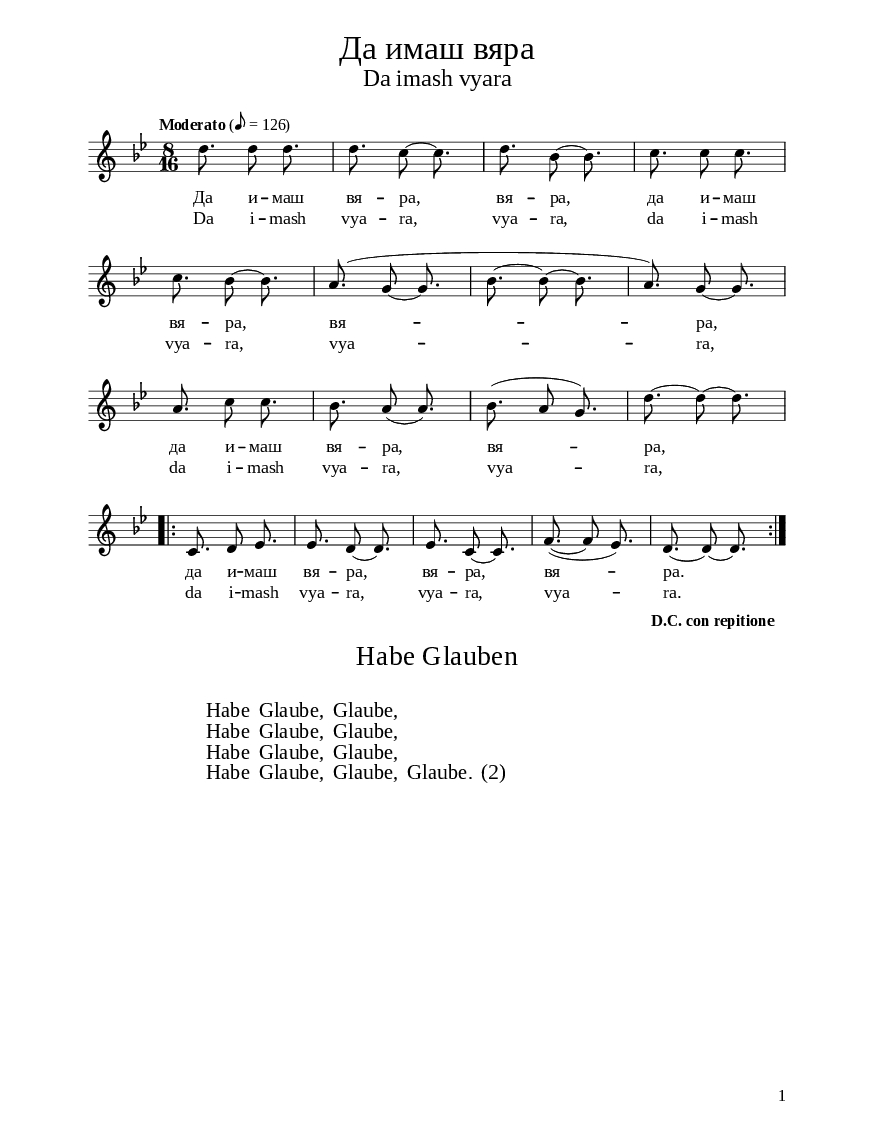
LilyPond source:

\version "2.24.1"

% include paper part and global functions
\include "include/globals.ily"

\bookpart {
  \label #'ref110_1
  \tocItem \markup "Да имаш вяра – Da imash vyara"
  \include "include/bookpart-paper.ily"
  \score {
    \include "include/score-layout.ily"


    \new Voice \relative c' {
      \clef treble
      \key g \minor
      \time 8/16
      \tempoFunc "Moderato" 8 "126"
      \autoBeamOff

      d'8. d8 d8. | % 2
      d8. c8 ~ c8. | % 3
      d8. bes8 ~ bes8. | % 4
      c8. c8 c8. \break | % 5
      c8. bes8 ~ bes8. | % 6
      a8. ( g8 ~ g8. | % 7
      bes8. ~ bes8 ~ bes8. | % 8
      a8. ) g8 ~ g8. \break | % 9
      a8. c8 c8. |
      bes8. a8 ( a8. ) | % 11
      bes8. ( a8 g8. ) | % 12
      d'8. ~ d8 ~ d8. \break | % 13
      \repeat volta 2 {
        c,8. d8 es8. | % 14
        es8. d8 ~ d8. | % 15
        es8. c8 ~ c8. | % 16
        f8. ( ~ f8 es8. ) | % 17
        d8. ~ d8 ~ d8.
      }

    }

    \addlyrics {
      Да и -- маш
      вя -- ра, вя -- ра, да и -- маш вя -- ра, вя --
      ра, да и -- маш вя -- ра, вя -- ра, да и --
      маш вя -- ра, вя -- ра, вя -- ра.}
      \addlyrics {
        Da i -- mash vya
        -- ra, vya -- ra, da i -- mash vya -- ra, vya -- ra, da i --
        mash vya -- ra, vya -- ra, da i -- mash vya -- ra, vya --
        ra, vya -- ra.}

        \header {
          title = \titleFunc "Да имаш вяра" "Da imash vyara"
        }

        \midi{}

      } % score

      \markup \dc-one "D.C. con repitione"
      

      % include foreign translation(s) of the song

      %\pageBreak
      \version "2.20.0"

\markup \fill-line { \fontsize #deTitleFontSize "Habe Glauben" }
\markup \null
\markup \null
\markup \fontsize #deCoupletFontSize {
  \hspace #10
  \override #`(baseline-skip . ,deCoupletBaselineSkip)

  \column {
     \line { " " }
      \line { " " Habe Glaube, Glaube,}

   \line { " "Habe Glaube, Glaube,}

   \line { " "Habe Glaube, Glaube,}

   \line { " "Habe Glaube, Glaube, Glaube. (2) }


    }


}


    } % bookpart
